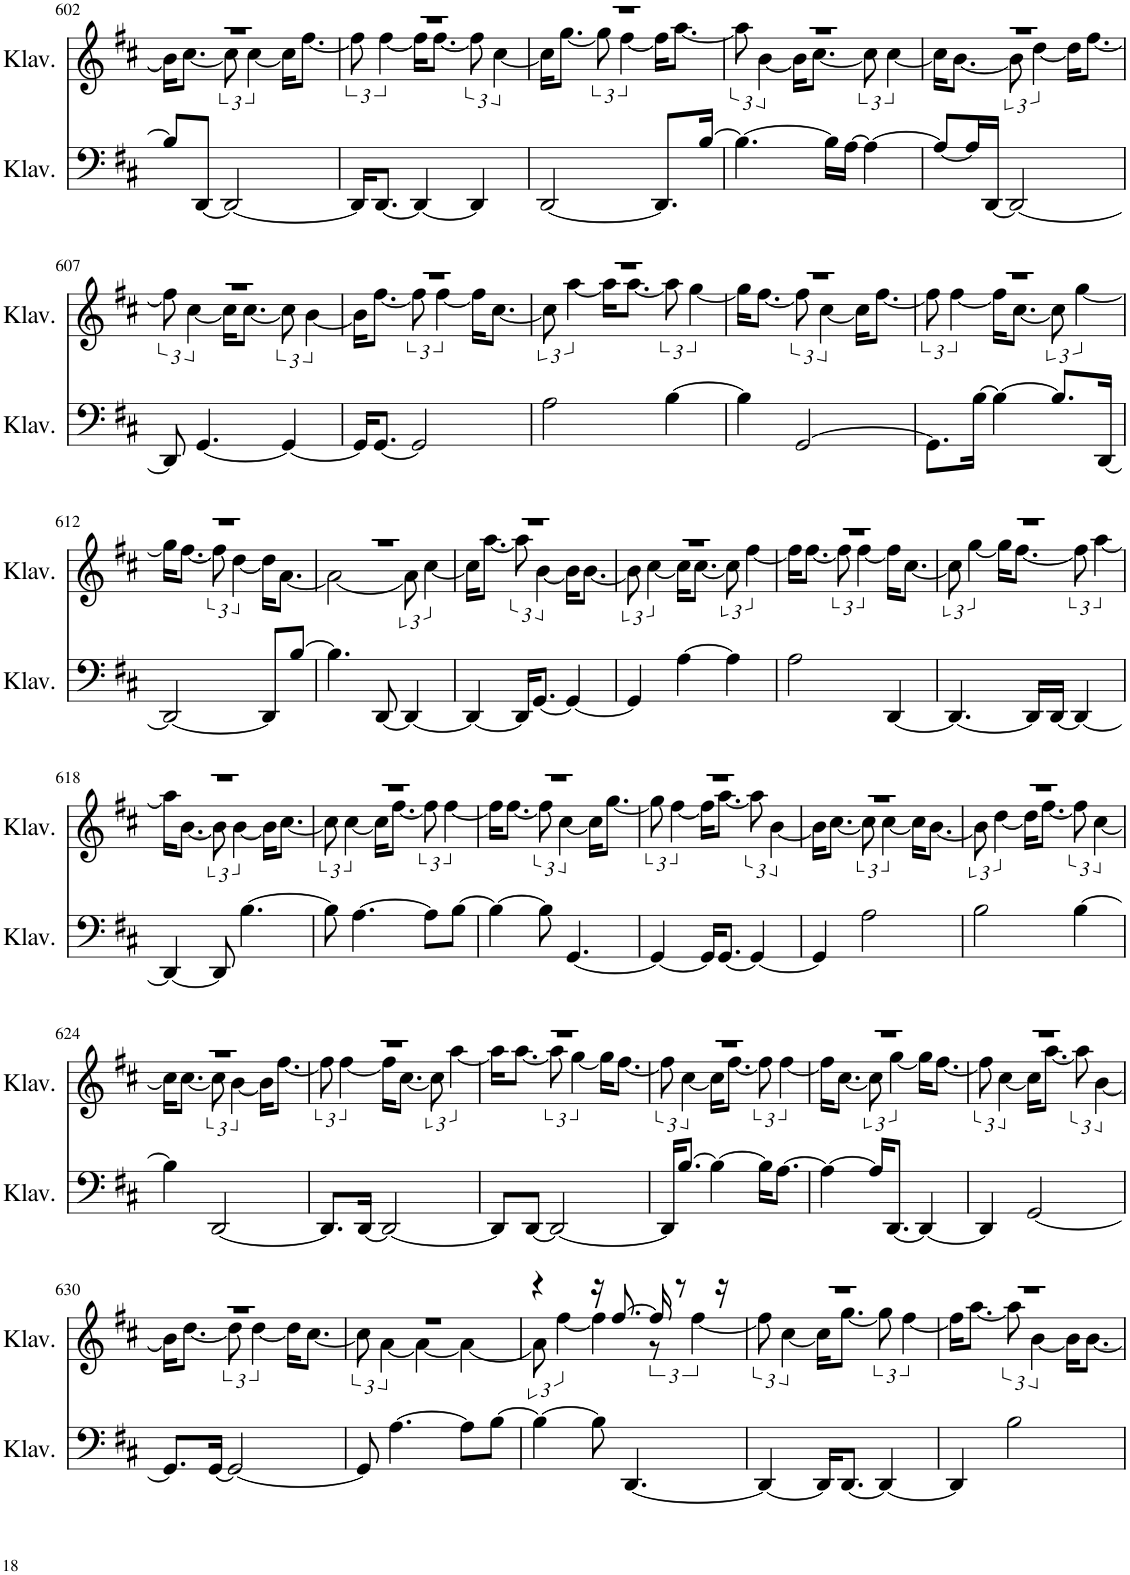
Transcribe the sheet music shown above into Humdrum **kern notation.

**kern	**kern
*part2	*part1
*staff2	*staff1
*I"Klavier	*I"Klavier
*I'Klav.	*I'Klav.
!!LO:PB:g=z
*clefF4	*clefG2
*k[f#c#]	*k[f#c#]
*M3/4	*M3/4
=602	=602
*	*^
8B/L]	2.r	16b\KL]
.	.	[8.cc#\J
[8DD/J	.	.
2DD/_	.	4cc#\]
.	.	16cc#\KL]
.	.	[8.ff#\J
=603	=603	=603
16DD/KL]	2.r	4ff#\]
[8.DD/J	.	.
4DD/_	.	16ff#\KL]
.	.	[8.ff#\J
4DD/]	.	12ff#\]
.	.	[6cc#\
=604	=604	=604
[2DD/	2.r	16cc#\KL]
.	.	[8.gg\J
.	.	12gg\]
.	.	[6ff#\
8.DD/L]	.	16ff#\KL]
.	.	[8.aa\J
[16B/Jk	.	.
=605	=605	=605
4.B\_	2.r	12aa\]
.	.	[6b\
.	.	16b\KL]
.	.	[8.cc#\J
16B\LL]	.	.
[16A\JJ	.	.
4A\_	.	4cc#\]
=606	=606	=606
8A/L_	2.r	16cc#\KL]
.	.	[8.b\J
16A/L]	.	.
[16DD/JJ	.	.
2DD/_	.	12b\]
.	.	[6dd\
.	.	16dd\KL]
.	.	[8.ff#\J
!!LO:LB:g=z	!!
=607	=607	=607
8DD/]	2.r	12ff#\]
.	.	[6cc#\
[4.GG/	.	.
.	.	16cc#\KL]
.	.	[8.cc#\J
4GG/_	.	12cc#\]
.	.	[6b\
=608	=608	=608
16GG/KL]	2.r	16b\KL]
[8.GG/J	.	[8.ff#\J
2GG/]	.	4ff#\]
.	.	16ff#\KL]
.	.	[8.cc#\J
=609	=609	=609
2A\	2.r	12cc#\]
.	.	[6aa\
.	.	16aa\KL]
.	.	[8.aa\J
[4B\	.	12aa\]
.	.	[6gg\
=610	=610	=610
4B\]	2.r	16gg\KL]
.	.	[8.ff#\J
[2GG/	.	12ff#\]
.	.	[6cc#\
.	.	16cc#\KL]
.	.	[8.ff#\J
=611	=611	=611
8.GG\L]	2.r	4ff#\]
[16B\Jk	.	.
4B\_	.	16ff#\KL]
.	.	[8.cc#\J
8.B/L]	.	12cc#\]
.	.	[6gg\
[16DD/Jk	.	.
!!LO:LB:g=z	!!
=612	=612	=612
2DD/_	2.r	16gg\KL]
.	.	[8.ff#\J
.	.	12ff#\]
.	.	[6dd\
8DD/L]	.	16dd\KL]
.	.	[8.a\J
[8B/J	.	.
=613	=613	=613
4.B\]	2.r	2a\_
[8DD/	.	.
4DD/_	.	12a\]
.	.	[6cc#\
=614	=614	=614
4DD/_	2.r	16cc#\KL]
.	.	[8.aa\J
16DD/KL]	.	12aa\]
[8.GG/J	.	.
.	.	[6b\
4GG/_	.	16b\KL]
.	.	[8.b\J
=615	=615	=615
4GG/]	2.r	12b\]
.	.	[6cc#\
[4A\	.	16cc#\KL]
.	.	[8.cc#\J
4A\]	.	12cc#\]
.	.	[6ff#\
=616	=616	=616
2A\	2.r	16ff#\KL]
.	.	[8.ff#\J
.	.	4ff#\]
[4DD/	.	16ff#\KL]
.	.	[8.cc#\J
=617	=617	=617
4.DD/_	2.r	12cc#\]
.	.	[6gg\
.	.	16gg\KL]
.	.	[8.ff#\J
16DD/LL]	.	.
[16DD/JJ	.	.
4DD/_	.	12ff#\]
.	.	[6aa\
!!LO:LB:g=z	!!
=618	=618	=618
4DD/_	2.r	16aa\KL]
.	.	[8.b\J
8DD/]	.	4b\]
[4.B\	.	.
.	.	16b\KL]
.	.	[8.cc#\J
=619	=619	=619
8B\]	2.r	4cc#\]
[4.A\	.	.
.	.	16cc#\KL]
.	.	[8.ff#\J
8A\L]	.	4ff#\]
[8B\J	.	.
=620	=620	=620
4B\_	2.r	16ff#\KL]
.	.	[8.ff#\J
8B\]	.	12ff#\]
.	.	[6cc#\
[4.GG/	.	.
.	.	16cc#\KL]
.	.	[8.gg\J
=621	=621	=621
4GG/_	2.r	12gg\]
.	.	[6ff#\
16GG/KL]	.	16ff#\KL]
[8.GG/J	.	[8.aa\J
4GG/_	.	12aa\]
.	.	[6b\
=622	=622	=622
4GG/]	2.r	16b\KL]
.	.	[8.cc#\J
2A\	.	4cc#\]
.	.	16cc#\KL]
.	.	[8.b\J
=623	=623	=623
2B\	2.r	12b\]
.	.	[6dd\
.	.	16dd\KL]
.	.	[8.ff#\J
[4B\	.	12ff#\]
.	.	[6cc#\
!!LO:LB:g=z	!!
=624	=624	=624
4B\]	2.r	16cc#\KL]
.	.	[8.cc#\J
[2DD/	.	12cc#\]
.	.	[6b\
.	.	16b\KL]
.	.	[8.ff#\J
=625	=625	=625
8.DD/L]	2.r	4ff#\]
[16DD/Jk	.	.
2DD/_	.	16ff#\KL]
.	.	[8.cc#\J
.	.	12cc#\]
.	.	[6aa\
=626	=626	=626
8DD/L]	2.r	16aa\KL]
.	.	[8.aa\J
[8DD/J	.	.
2DD/_	.	12aa\]
.	.	[6gg\
.	.	16gg\KL]
.	.	[8.ff#\J
=627	=627	=627
16DD/KL]	2.r	12ff#\]
[8.B/J	.	.
.	.	[6cc#\
4B\_	.	16cc#\KL]
.	.	[8.ff#\J
16B\KL]	.	4ff#\]
[8.A\J	.	.
=628	=628	=628
4A\_	2.r	16ff#\KL]
.	.	[8.cc#\J
16A/KL]	.	12cc#\]
[8.DD/J	.	.
.	.	[6gg\
4DD/_	.	16gg\KL]
.	.	[8.ff#\J
=629	=629	=629
4DD/]	2.r	12ff#\]
.	.	[6cc#\
[2GG/	.	16cc#\KL]
.	.	[8.aa\J
.	.	12aa\]
.	.	[6b\
!!LO:LB:g=z	!!
=630	=630	=630
8.GG/L]	2.r	16b\KL]
.	.	[8.dd\J
[16GG/Jk	.	.
2GG/_	.	4dd\]
.	.	16dd\KL]
.	.	[8.cc#\J
=631	=631	=631
8GG/]	2.r	12cc#\]
.	.	[6a\
[4.A\	.	.
.	.	4a\_
8A\L]	.	4a\_
[8B\J	.	.
=632	=632	=632
4B\_	4r	12a\]
.	.	[6ff#\
8B\]	16r	4ff#\]
.	[8.ff#/	.
[4.DD/	.	.
.	16ff#/]	12r
.	8r	.
.	.	[6ff#\
.	16r	.
=633	=633	=633
4DD/_	2.r	12ff#\]
.	.	[6cc#\
16DD/KL]	.	16cc#\KL]
[8.DD/J	.	[8.gg\J
4DD/_	.	12gg\]
.	.	[6ff#\
=634	=634	=634
4DD/]	2.r	16ff#\KL]
.	.	[8.aa\J
2B\	.	12aa\]
.	.	[6b\
.	.	16b\KL]
.	.	[8.b\J
*	*v	*v
=	=
*-	*-
